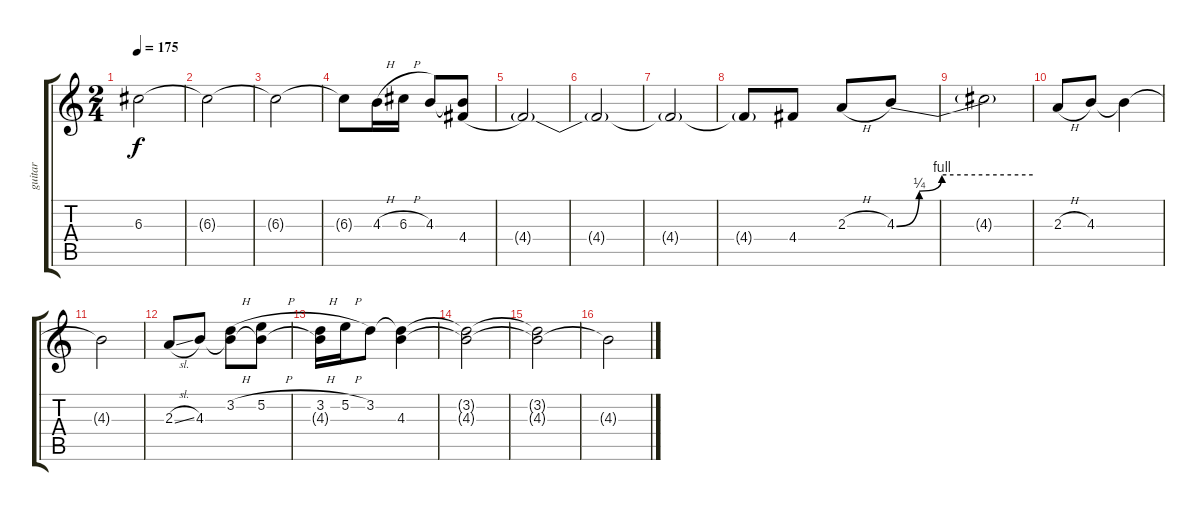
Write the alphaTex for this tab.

\track ("guitar" "guitar") {instrument distortionguitar}
\staff {score tabs}
\tuning (E4 B3 G3 D3 A2 E2) {hide}
\ts (2 4)
\tempo 175
\clef g2
\ks c
6.3.2{dy f volume 16 balance 8} |
6.3{t}.2 |
6.3{t}.2 |
6.3{t}.8 4.3{h}.16 6.3{h}.16 4.3.8 (4.3{t} 4.4{be (hold 0 0 60 0)}).8 |
4.4{t}.2 |
4.4{t}.2 |
4.4{t}.2 |
4.4{t}.8 4.4.8 2.3{h}.8 4.3{be (custom 0 0 10 1 20 4 60 4)}.8 |
4.3{t}.2 |
2.3{h}.8 4.3.8 4.3{t}.4 |
4.3{t}.2 |
2.3{sl}.8 4.3.8 (3.2{h} 4.3{t}).8 (5.2{h} 4.3{t}).8 |
(3.2{h} 4.3{t}).16 5.2{h}.16 3.2.8 (3.2{t} 4.3).4 |
(3.2{t} 4.3{t}).2 |
(3.2{t} 4.3{t}).2 |
4.3{t}.2
